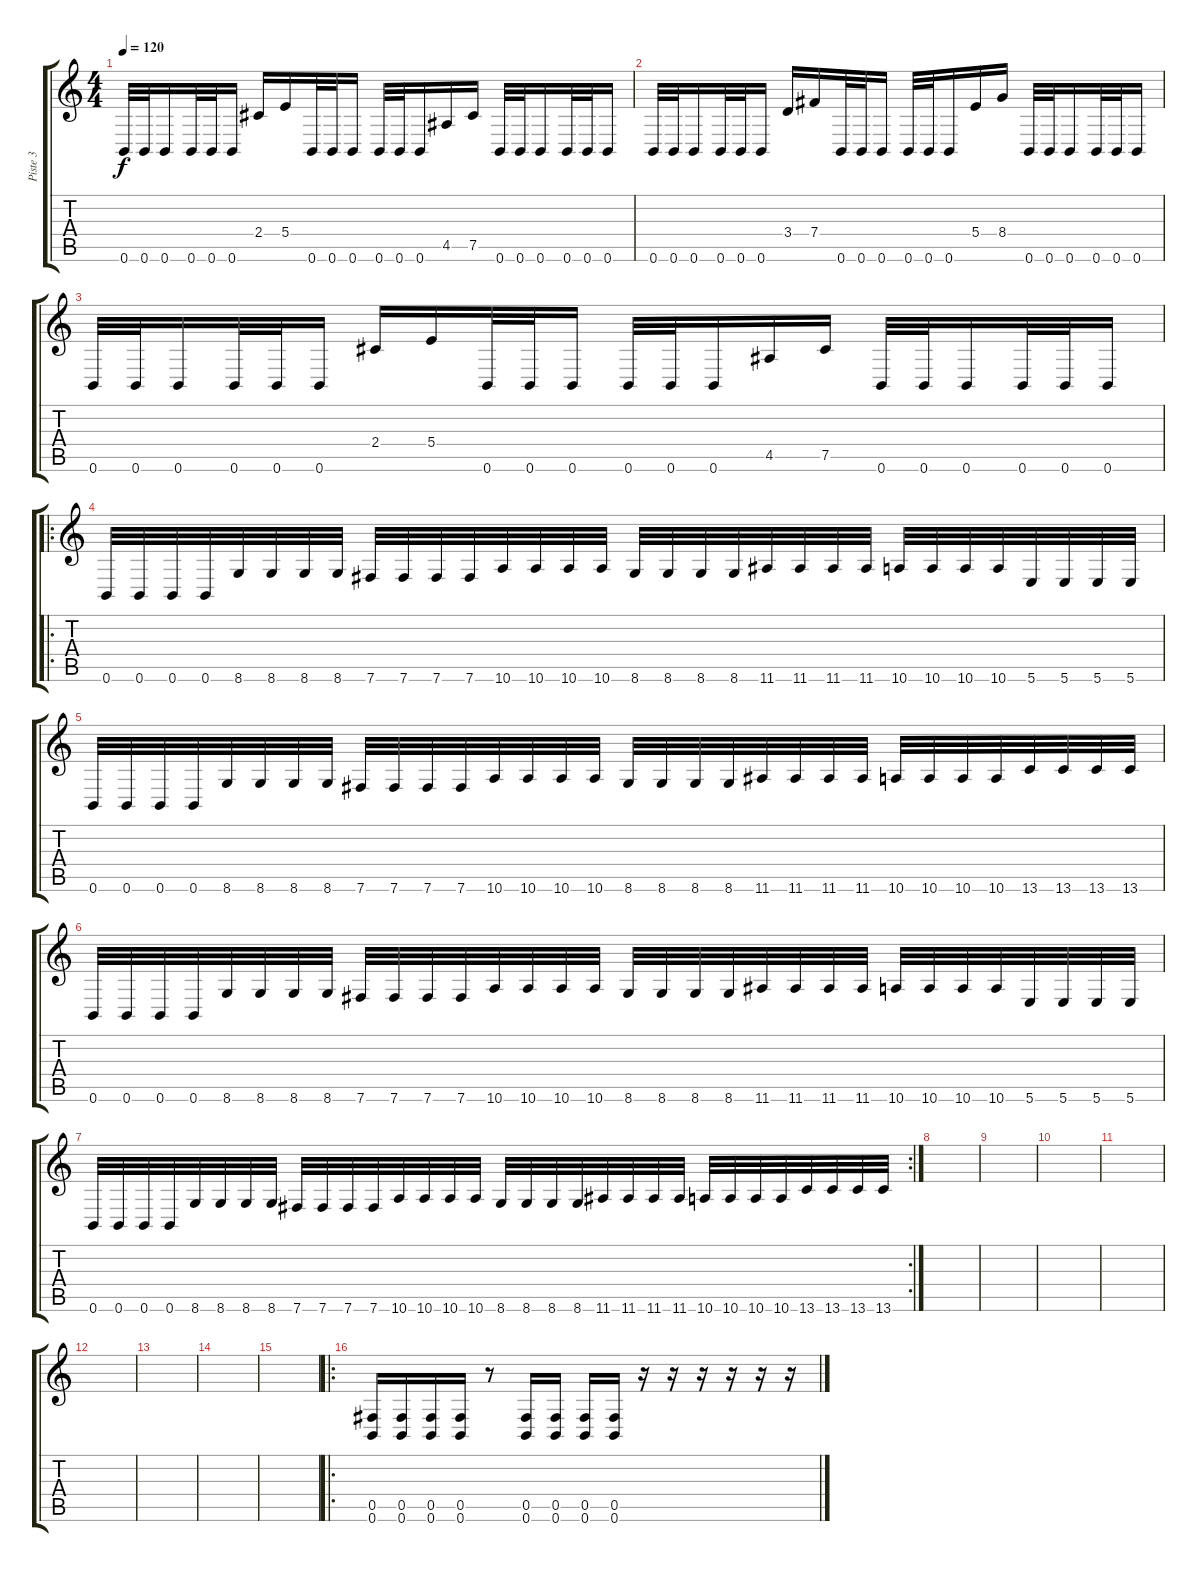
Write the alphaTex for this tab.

\track ("Piste 3" "Piste 3") {instrument distortionguitar}
\staff {score tabs}
\tuning (Db4 Ab3 E3 B2 Gb2 B1) {hide}
\ts (4 4)
\tempo 120
\clef g2
\ks c
0.6.32{dy f} 0.6.32 0.6.16 0.6.32 0.6.32 0.6.16 2.4.16 5.4.16 0.6.32 0.6.32 0.6.16 0.6.32 0.6.32 0.6.16 4.5.16 7.5.16 0.6.32 0.6.32 0.6.16 0.6.32 0.6.32 0.6.16 |
0.6.32 0.6.32 0.6.16 0.6.32 0.6.32 0.6.16 3.4.16 7.4.16 0.6.32 0.6.32 0.6.16 0.6.32 0.6.32 0.6.16 5.4.16 8.4.16 0.6.32 0.6.32 0.6.16 0.6.32 0.6.32 0.6.16 |
0.6.32 0.6.32 0.6.16 0.6.32 0.6.32 0.6.16 2.4.16 5.4.16 0.6.32 0.6.32 0.6.16 0.6.32 0.6.32 0.6.16 4.5.16 7.5.16 0.6.32 0.6.32 0.6.16 0.6.32 0.6.32 0.6.16 |
\ro
0.6.32 0.6.32 0.6.32 0.6.32 8.6.32 8.6.32 8.6.32 8.6.32 7.6.32 7.6.32 7.6.32 7.6.32 10.6.32 10.6.32 10.6.32 10.6.32 8.6.32 8.6.32 8.6.32 8.6.32 11.6.32 11.6.32 11.6.32 11.6.32 10.6.32 10.6.32 10.6.32 10.6.32 5.6.32 5.6.32 5.6.32 5.6.32 |
0.6.32 0.6.32 0.6.32 0.6.32 8.6.32 8.6.32 8.6.32 8.6.32 7.6.32 7.6.32 7.6.32 7.6.32 10.6.32 10.6.32 10.6.32 10.6.32 8.6.32 8.6.32 8.6.32 8.6.32 11.6.32 11.6.32 11.6.32 11.6.32 10.6.32 10.6.32 10.6.32 10.6.32 13.6.32 13.6.32 13.6.32 13.6.32 |
0.6.32 0.6.32 0.6.32 0.6.32 8.6.32 8.6.32 8.6.32 8.6.32 7.6.32 7.6.32 7.6.32 7.6.32 10.6.32 10.6.32 10.6.32 10.6.32 8.6.32 8.6.32 8.6.32 8.6.32 11.6.32 11.6.32 11.6.32 11.6.32 10.6.32 10.6.32 10.6.32 10.6.32 5.6.32 5.6.32 5.6.32 5.6.32 |
\rc 2
0.6.32 0.6.32 0.6.32 0.6.32 8.6.32 8.6.32 8.6.32 8.6.32 7.6.32 7.6.32 7.6.32 7.6.32 10.6.32 10.6.32 10.6.32 10.6.32 8.6.32 8.6.32 8.6.32 8.6.32 11.6.32 11.6.32 11.6.32 11.6.32 10.6.32 10.6.32 10.6.32 10.6.32 13.6.32 13.6.32 13.6.32 13.6.32 |
|
|
|
|
|
|
|
|
\ro
(0.5 0.6).16 (0.5 0.6).16 (0.5 0.6).16 (0.5 0.6).16 r.8 (0.5 0.6).16 (0.5 0.6).16 (0.5 0.6).16 (0.5 0.6).16 r.16 r.16 r.16 r.16 r.16 r.16
